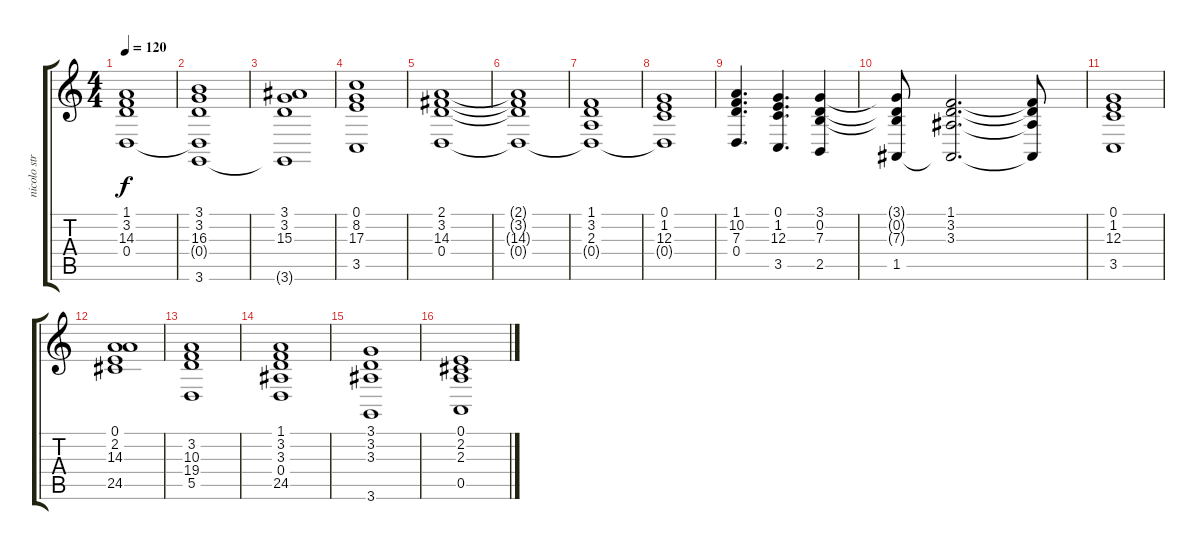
\track ("nicolo string and organo solo" "nicolo str") {instrument stringensemble1}
\staff {score tabs}
\tuning (E4 B3 G3 D3 A2 E2) {hide}
\ts (4 4)
\tempo 120
\clef g2
\ks c
(1.1 3.2 14.3 0.4).1{dy f} |
(3.1 3.2 16.3 0.4{t} 3.6).1 |
(3.1 3.2 15.3 3.6{t}).1 |
(0.1 8.2 17.3 3.5).1 |
(2.1 3.2 14.3 0.4).1 |
(2.1{t} 3.2{t} 14.3{t} 0.4{t}).1 |
(1.1 3.2 2.3 0.4{t}).1 |
(0.1 1.2 12.3 0.4{t}).1 |
(1.1 10.2 7.3 0.4).4{d} (0.1 1.2 12.3 3.5).4{d} (3.1 0.2 7.3 2.5).4 |
(3.1{t} 0.2{t} 7.3{t} 1.5).8 (1.1 3.2 3.3 1.5{t}).2{d} (1.1{t} 3.2{t} 3.3{t} 1.5{t}).8 |
(0.1 1.2 12.3 3.5).1 |
(0.1 2.2 14.3 24.5).1 |
(3.2 10.3 19.4 5.5).1{volume 16} |
(1.1 3.2 3.3 0.4 24.5).1 |
(3.1 3.2 3.3 3.6).1 |
(0.1 2.2 2.3 0.5).1
